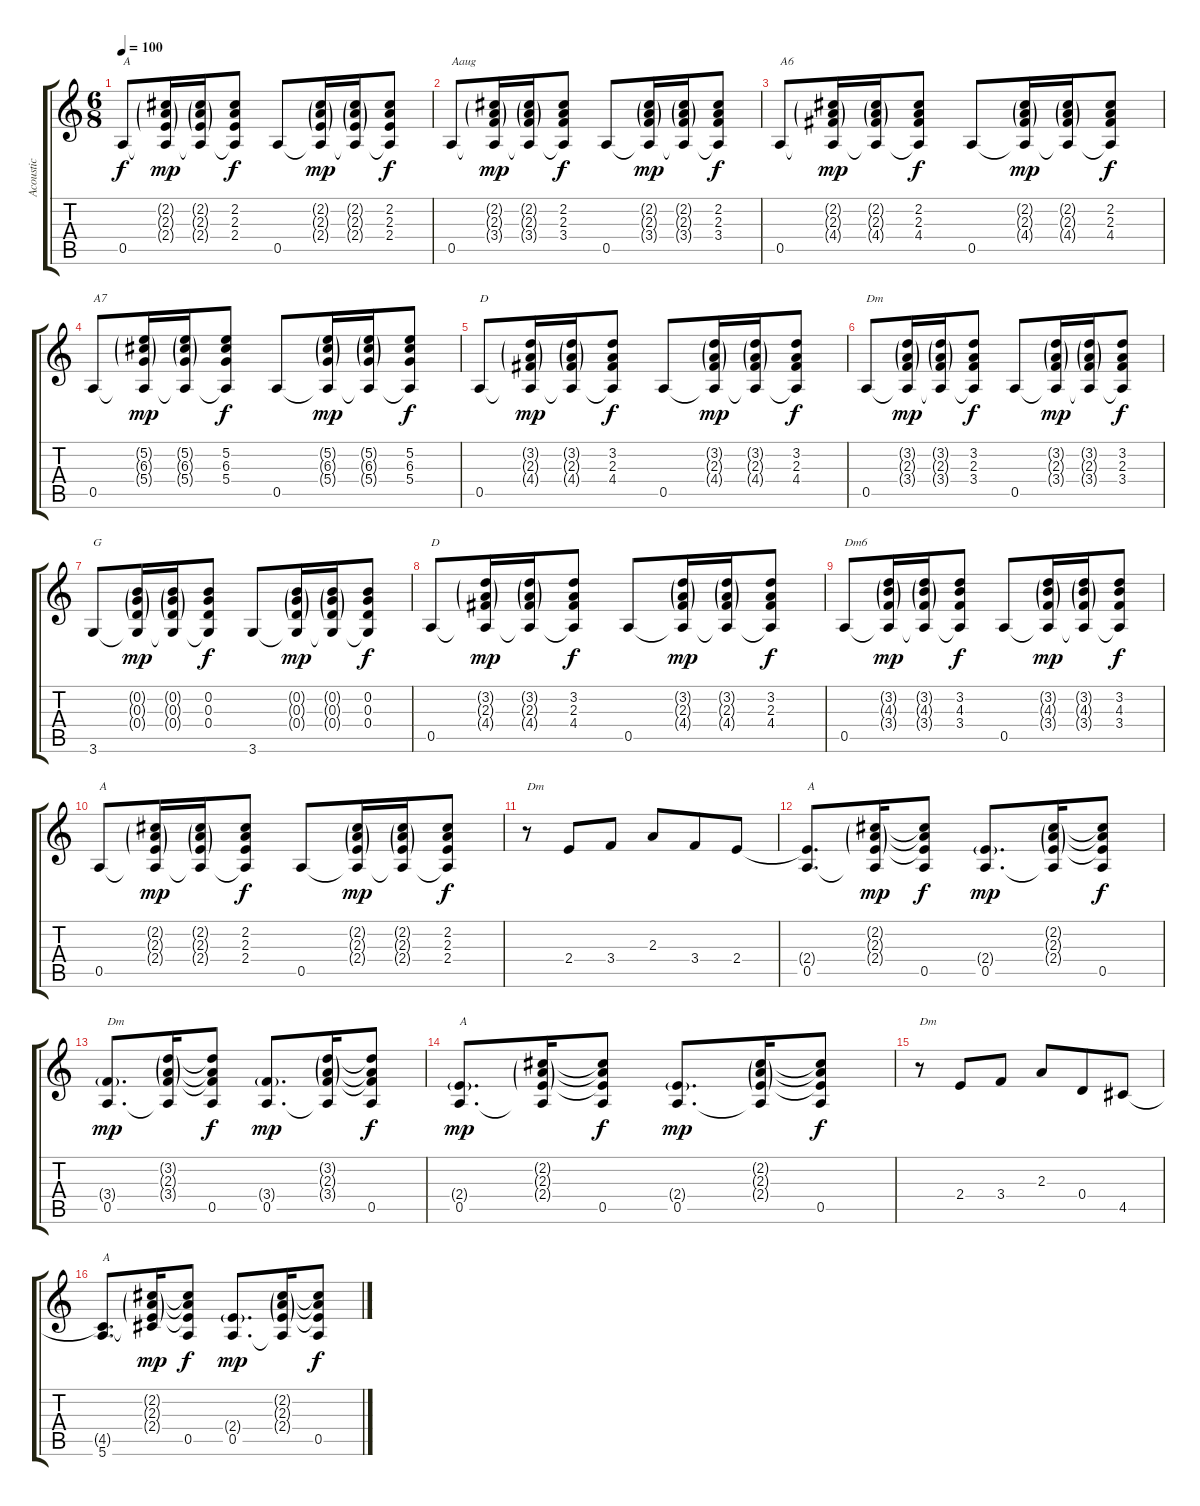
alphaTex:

\track ("Acoustic" "Acoustic") {instrument acousticguitarsteel}
\staff {score tabs}
\tuning (E4 B3 G3 D3 A2 E2) {hide}
\ts (6 8)
\tempo 100
\clef g2
\ks c
0.5.8{txt "A" dy f} (2.2{g} 2.3{g} 2.4{g} 0.5{t}).16{dy mp} (2.2{g} 2.3{g} 2.4{g} 0.5{t}).16 (2.2 2.3 2.4 0.5{t}).8{dy f} 0.5.8 (2.2{g} 2.3{g} 2.4{g} 0.5{t}).16{dy mp} (2.2{g} 2.3{g} 2.4{g} 0.5{t}).16 (2.2 2.3 2.4 0.5{t}).8{dy f} |
0.5.8{txt "Aaug"} (2.2{g} 2.3{g} 3.4{g} 0.5{t}).16{dy mp} (2.2{g} 2.3{g} 3.4{g} 0.5{t}).16 (2.2 2.3 3.4 0.5{t}).8{dy f} 0.5.8 (2.2{g} 2.3{g} 3.4{g} 0.5{t}).16{dy mp} (2.2{g} 2.3{g} 3.4{g} 0.5{t}).16 (2.2 2.3 3.4 0.5{t}).8{dy f} |
0.5.8{txt "A6"} (2.2{g} 2.3{g} 4.4{g} 0.5{t}).16{dy mp} (2.2{g} 2.3{g} 4.4{g} 0.5{t}).16 (2.2 2.3 4.4 0.5{t}).8{dy f} 0.5.8 (2.2{g} 2.3{g} 4.4{g} 0.5{t}).16{dy mp} (2.2{g} 2.3{g} 4.4{g} 0.5{t}).16 (2.2 2.3 4.4 0.5{t}).8{dy f} |
0.5.8{txt "A7"} (5.2{g} 6.3{g} 5.4{g} 0.5{t}).16{dy mp} (5.2{g} 6.3{g} 5.4{g} 0.5{t}).16 (5.2 6.3 5.4 0.5{t}).8{dy f} 0.5.8 (5.2{g} 6.3{g} 5.4{g} 0.5{t}).16{dy mp} (5.2{g} 6.3{g} 5.4{g} 0.5{t}).16 (5.2 6.3 5.4 0.5{t}).8{dy f} |
0.5.8{txt "D"} (3.2{g} 2.3{g} 4.4{g} 0.5{t}).16{dy mp} (3.2{g} 2.3{g} 4.4{g} 0.5{t}).16 (3.2 2.3 4.4 0.5{t}).8{dy f} 0.5.8 (3.2{g} 2.3{g} 4.4{g} 0.5{t}).16{dy mp} (3.2{g} 2.3{g} 4.4{g} 0.5{t}).16 (3.2 2.3 4.4 0.5{t}).8{dy f} |
0.5.8{txt "Dm"} (3.2{g} 2.3{g} 3.4{g} 0.5{t}).16{dy mp} (3.2{g} 2.3{g} 3.4{g} 0.5{t}).16 (3.2 2.3 3.4 0.5{t}).8{dy f} 0.5.8 (3.2{g} 2.3{g} 3.4{g} 0.5{t}).16{dy mp} (3.2{g} 2.3{g} 3.4{g} 0.5{t}).16 (3.2 2.3 3.4 0.5{t}).8{dy f} |
3.6.8{txt "G"} (0.2{g} 0.3{g} 0.4{g} 3.6{t}).16{dy mp} (0.2{g} 0.3{g} 0.4{g} 3.6{t}).16 (0.2 0.3 0.4 3.6{t}).8{dy f} 3.6.8 (0.2{g} 0.3{g} 0.4{g} 3.6{t}).16{dy mp} (0.2{g} 0.3{g} 0.4{g} 3.6{t}).16 (0.2 0.3 0.4 3.6{t}).8{dy f} |
0.5.8{txt "D"} (3.2{g} 2.3{g} 4.4{g} 0.5{t}).16{dy mp} (3.2{g} 2.3{g} 4.4{g} 0.5{t}).16 (3.2 2.3 4.4 0.5{t}).8{dy f} 0.5.8 (3.2{g} 2.3{g} 4.4{g} 0.5{t}).16{dy mp} (3.2{g} 2.3{g} 4.4{g} 0.5{t}).16 (3.2 2.3 4.4 0.5{t}).8{dy f} |
0.5.8{txt "Dm6"} (3.2{g} 4.3{g} 3.4{g} 0.5{t}).16{dy mp} (3.2{g} 4.3{g} 3.4{g} 0.5{t}).16 (3.2 4.3 3.4 0.5{t}).8{dy f} 0.5.8 (3.2{g} 4.3{g} 3.4{g} 0.5{t}).16{dy mp} (3.2{g} 4.3{g} 3.4{g} 0.5{t}).16 (3.2 4.3 3.4 0.5{t}).8{dy f} |
0.5.8{txt "A"} (2.2{g} 2.3{g} 2.4{g} 0.5{t}).16{dy mp} (2.2{g} 2.3{g} 2.4{g} 0.5{t}).16 (2.2 2.3 2.4 0.5{t}).8{dy f} 0.5.8 (2.2{g} 2.3{g} 2.4{g} 0.5{t}).16{dy mp} (2.2{g} 2.3{g} 2.4{g} 0.5{t}).16 (2.2 2.3 2.4 0.5{t}).8{dy f} |
r.8{txt "Dm"} 2.4.8 3.4.8 2.3.8 3.4.8 2.4.8 |
(2.4{t} 0.5).8{d txt "A"} (2.2{g} 2.3{g} 2.4{g} 0.5{t}).16{dy mp} (2.2{t} 2.3{t} 2.4{t} 0.5).8{dy f} (2.4{g} 0.5).8{d dy mp} (2.2{g} 2.3{g} 2.4{g} 0.5{t}).16 (2.2{t} 2.3{t} 2.4{t} 0.5).8{dy f} |
(3.4{g} 0.5).8{d txt "Dm" dy mp} (3.2{g} 2.3{g} 3.4{g} 0.5{t}).16 (3.2{t} 2.3{t} 3.4{t} 0.5).8{dy f} (3.4{g} 0.5).8{d dy mp} (3.2{g} 2.3{g} 3.4{g} 0.5{t}).16 (3.2{t} 2.3{t} 3.4{t} 0.5).8{dy f} |
(2.4{g} 0.5).8{d txt "A" dy mp} (2.2{g} 2.3{g} 2.4{g} 0.5{t}).16 (2.2{t} 2.3{t} 2.4{t} 0.5).8{dy f} (2.4{g} 0.5).8{d dy mp} (2.2{g} 2.3{g} 2.4{g} 0.5{t}).16 (2.2{t} 2.3{t} 2.4{t} 0.5).8{dy f} |
r.8{txt "Dm"} 2.4.8 3.4.8 2.3.8 0.4.8 4.5.8 |
(4.5{t} 5.6).8{d txt "A"} (2.2{g} 2.3{g} 2.4{g} 4.5{t}).16{dy mp} (2.2{t} 2.3{t} 2.4{t} 0.5).8{dy f} (2.4{g} 0.5).8{d dy mp} (2.2{g} 2.3{g} 2.4{g} 0.5{t}).16 (2.2{t} 2.3{t} 2.4{t} 0.5).8{dy f}
